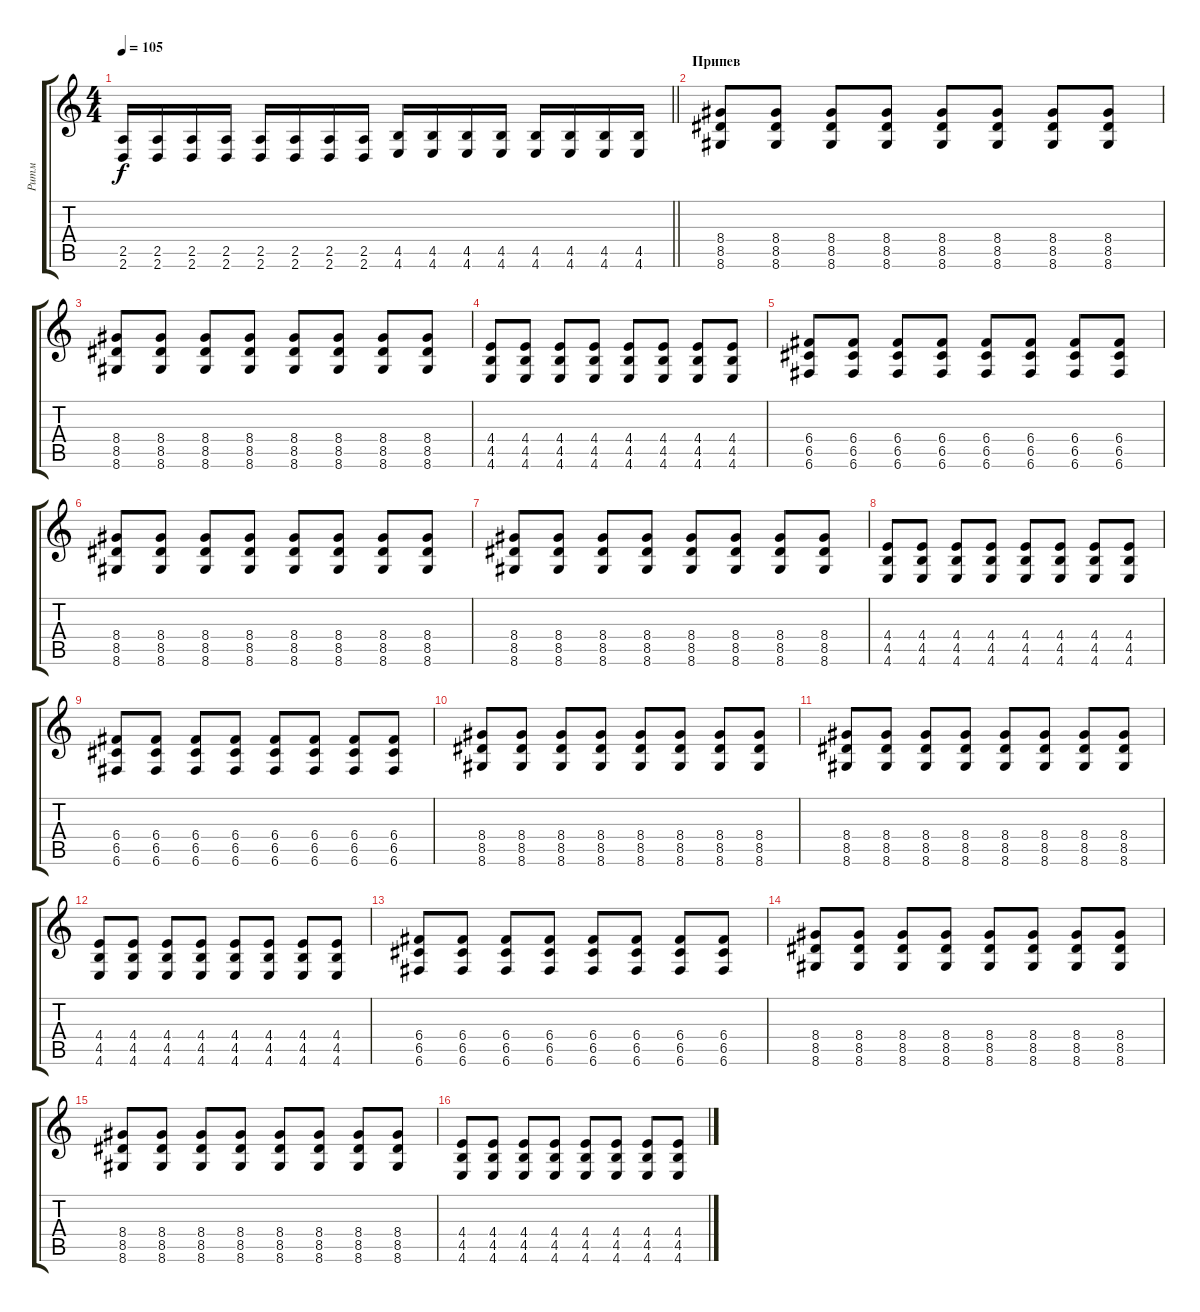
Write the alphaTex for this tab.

\track ("Ритм" "Ритм") {instrument overdrivenguitar}
\staff {score tabs}
\tuning (D4 A3 F3 C3 G2 C2) {hide}
\ts (4 4)
\tempo 105
\clef g2
\barLineRight lightlight
\ks c
(2.5 2.6).16{dy f instrument overdrivenguitar} (2.5 2.6).16 (2.5 2.6).16 (2.5 2.6).16 (2.5 2.6).16 (2.5 2.6).16 (2.5 2.6).16 (2.5 2.6).16 (4.5 4.6).16 (4.5 4.6).16 (4.5 4.6).16 (4.5 4.6).16 (4.5 4.6).16 (4.5 4.6).16 (4.5 4.6).16 (4.5 4.6).16 |
\section ("" "Припев")
(8.4 8.5 8.6).8 (8.4 8.5 8.6).8 (8.4 8.5 8.6).8 (8.4 8.5 8.6).8 (8.4 8.5 8.6).8 (8.4 8.5 8.6).8 (8.4 8.5 8.6).8 (8.4 8.5 8.6).8 |
(8.4 8.5 8.6).8 (8.4 8.5 8.6).8 (8.4 8.5 8.6).8 (8.4 8.5 8.6).8 (8.4 8.5 8.6).8 (8.4 8.5 8.6).8 (8.4 8.5 8.6).8 (8.4 8.5 8.6).8 |
(4.4 4.5 4.6).8 (4.4 4.5 4.6).8 (4.4 4.5 4.6).8 (4.4 4.5 4.6).8 (4.4 4.5 4.6).8 (4.4 4.5 4.6).8 (4.4 4.5 4.6).8 (4.4 4.5 4.6).8 |
(6.4 6.5 6.6).8 (6.4 6.5 6.6).8 (6.4 6.5 6.6).8 (6.4 6.5 6.6).8 (6.4 6.5 6.6).8 (6.4 6.5 6.6).8 (6.4 6.5 6.6).8 (6.4 6.5 6.6).8 |
(8.4 8.5 8.6).8 (8.4 8.5 8.6).8 (8.4 8.5 8.6).8 (8.4 8.5 8.6).8 (8.4 8.5 8.6).8 (8.4 8.5 8.6).8 (8.4 8.5 8.6).8 (8.4 8.5 8.6).8 |
(8.4 8.5 8.6).8 (8.4 8.5 8.6).8 (8.4 8.5 8.6).8 (8.4 8.5 8.6).8 (8.4 8.5 8.6).8 (8.4 8.5 8.6).8 (8.4 8.5 8.6).8 (8.4 8.5 8.6).8 |
(4.4 4.5 4.6).8 (4.4 4.5 4.6).8 (4.4 4.5 4.6).8 (4.4 4.5 4.6).8 (4.4 4.5 4.6).8 (4.4 4.5 4.6).8 (4.4 4.5 4.6).8 (4.4 4.5 4.6).8 |
(6.4 6.5 6.6).8 (6.4 6.5 6.6).8 (6.4 6.5 6.6).8 (6.4 6.5 6.6).8 (6.4 6.5 6.6).8 (6.4 6.5 6.6).8 (6.4 6.5 6.6).8 (6.4 6.5 6.6).8 |
(8.4 8.5 8.6).8 (8.4 8.5 8.6).8 (8.4 8.5 8.6).8 (8.4 8.5 8.6).8 (8.4 8.5 8.6).8 (8.4 8.5 8.6).8 (8.4 8.5 8.6).8 (8.4 8.5 8.6).8 |
(8.4 8.5 8.6).8 (8.4 8.5 8.6).8 (8.4 8.5 8.6).8 (8.4 8.5 8.6).8 (8.4 8.5 8.6).8 (8.4 8.5 8.6).8 (8.4 8.5 8.6).8 (8.4 8.5 8.6).8 |
(4.4 4.5 4.6).8 (4.4 4.5 4.6).8 (4.4 4.5 4.6).8 (4.4 4.5 4.6).8 (4.4 4.5 4.6).8 (4.4 4.5 4.6).8 (4.4 4.5 4.6).8 (4.4 4.5 4.6).8 |
(6.4 6.5 6.6).8 (6.4 6.5 6.6).8 (6.4 6.5 6.6).8 (6.4 6.5 6.6).8 (6.4 6.5 6.6).8 (6.4 6.5 6.6).8 (6.4 6.5 6.6).8 (6.4 6.5 6.6).8 |
(8.4 8.5 8.6).8 (8.4 8.5 8.6).8 (8.4 8.5 8.6).8 (8.4 8.5 8.6).8 (8.4 8.5 8.6).8 (8.4 8.5 8.6).8 (8.4 8.5 8.6).8 (8.4 8.5 8.6).8 |
(8.4 8.5 8.6).8 (8.4 8.5 8.6).8 (8.4 8.5 8.6).8 (8.4 8.5 8.6).8 (8.4 8.5 8.6).8 (8.4 8.5 8.6).8 (8.4 8.5 8.6).8 (8.4 8.5 8.6).8 |
(4.4 4.5 4.6).8 (4.4 4.5 4.6).8 (4.4 4.5 4.6).8 (4.4 4.5 4.6).8 (4.4 4.5 4.6).8 (4.4 4.5 4.6).8 (4.4 4.5 4.6).8 (4.4 4.5 4.6).8
